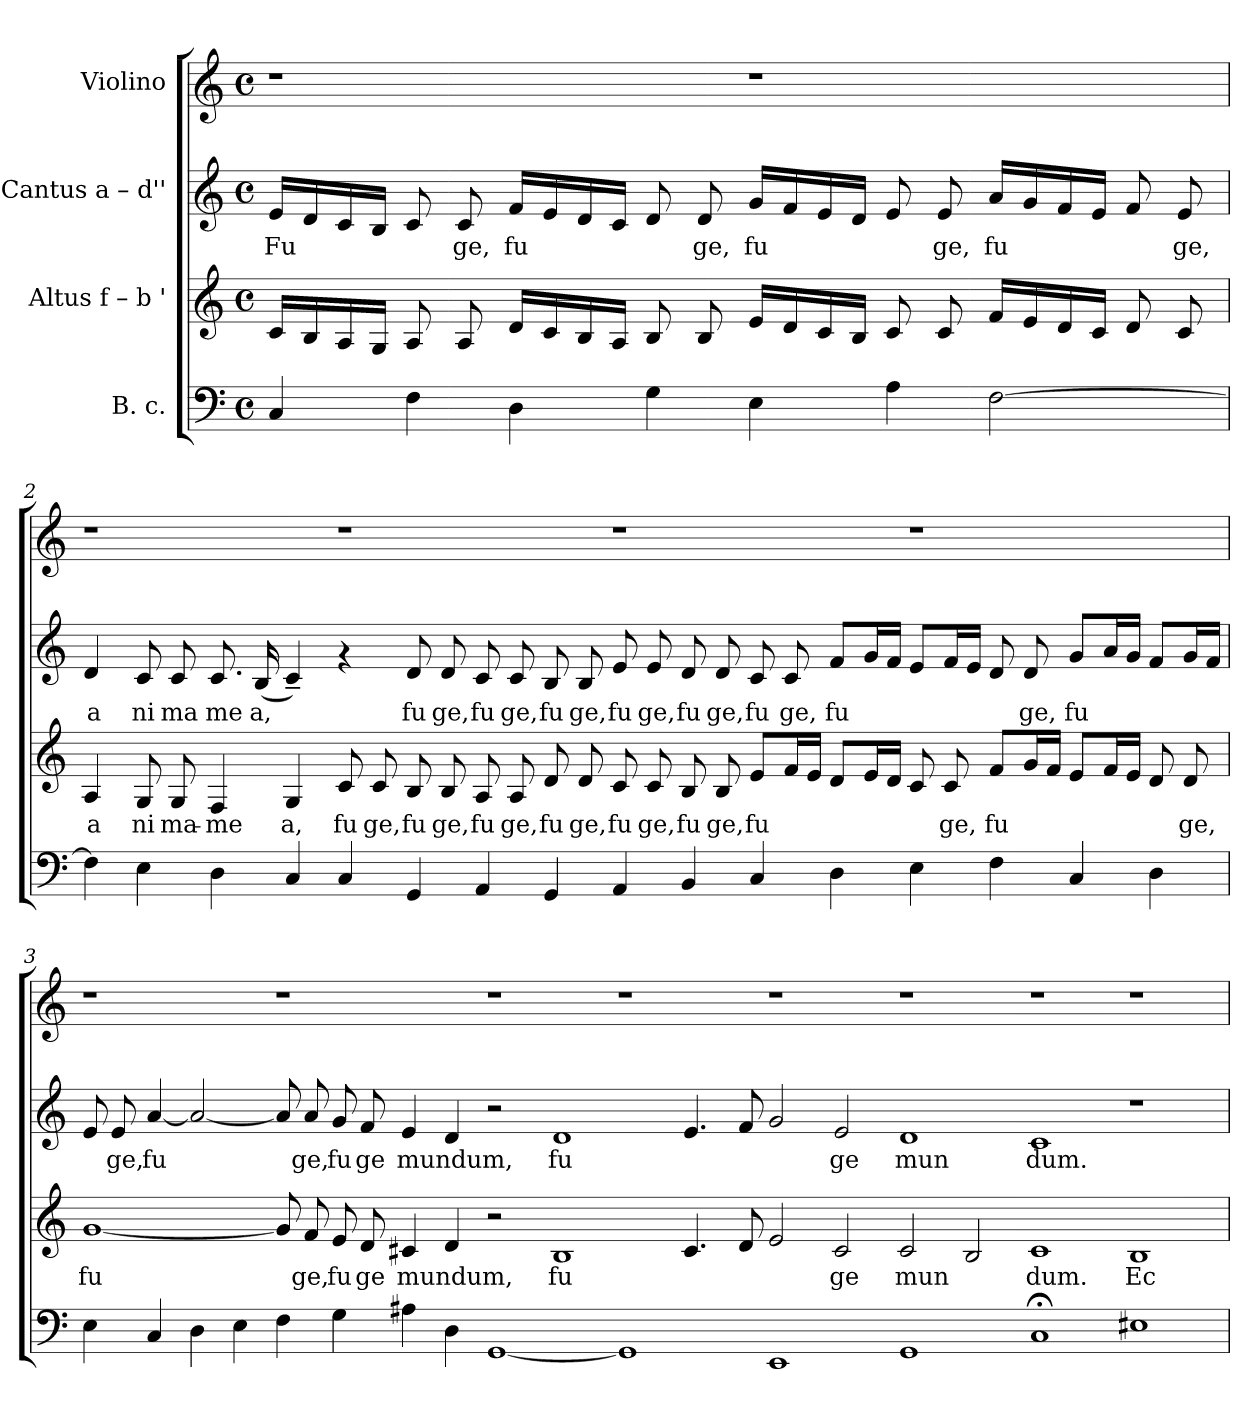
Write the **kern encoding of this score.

**kern	**kern	**text	**kern	**text	**kern
*part4	*part3	*part3	*part2	*part2	*part1
*staff4	*staff3	*staff3	*staff2	*staff2	*staff1
*I"B. c.	*I"Altus  f – b '	*	*I"Cantus  a – d''	*	*I"Violino
!!LO:PB:g=z
*stria5	*stria5	*	*stria5	*	*stria5
*clefF4	*clefG2	*	*clefG2	*	*clefG2
*k[]	*k[]	*	*k[]	*	*k[]
*C:	*C:	*	*C:	*	*C:
*M4/4	*M4/4	*	*M4/4	*	*M4/4
*met(c)	*met(c)	*	*met(c)	*	*met(c)
=1	=1	=1	=1	=1	=1
!	!	!LO:LY:b:rj	!	!LO:LY:b:rj	!
4C/	16c/L	.	16e/L	Fu-	1r
!	!	!LO:LY:b:rj	!	!LO:LY:b:rj	!
.	16B/	.	16d/	--	.
!	!	!LO:LY:b:rj	!	!LO:LY:b:rj	!
.	16A/	.	16c/	--	.
!	!	!LO:LY:b:rj	!	!LO:LY:b:rj	!
.	16G/J	.	16B/J	--	.
!	!	!LO:LY:b:rj	!	!LO:LY:b:rj	!
4F\	8A/	.	8c/	--	.
!	!	!LO:LY:b:rj	!	!LO:LY:b:rj	!
.	8A/	.	8c/	-ge,	.
!	!	!LO:LY:b:rj	!	!LO:LY:b:rj	!
4D\	16d/L	.	16f/L	fu-	.
!	!	!LO:LY:b:rj	!	!LO:LY:b:rj	!
.	16c/	.	16e/	--	.
!	!	!LO:LY:b:rj	!	!LO:LY:b:rj	!
.	16B/	.	16d/	--	.
!	!	!LO:LY:b:rj	!	!LO:LY:b:rj	!
.	16A/J	.	16c/J	--	.
!	!	!LO:LY:b:rj	!	!LO:LY:b:rj	!
4G\	8B/	.	8d/	--	.
!	!	!LO:LY:b:rj	!	!LO:LY:b:rj	!
.	8B/	.	8d/	-ge,	.
!	!	!LO:LY:b:rj	!	!LO:LY:b:rj	!
4E\	16e/L	.	16g/L	fu-	1r
!	!	!LO:LY:b:rj	!	!LO:LY:b:rj	!
.	16d/	.	16f/	--	.
!	!	!LO:LY:b:rj	!	!LO:LY:b:rj	!
.	16c/	.	16e/	--	.
!	!	!LO:LY:b:rj	!	!LO:LY:b:rj	!
.	16B/J	.	16d/J	--	.
!	!	!LO:LY:b:rj	!	!LO:LY:b:rj	!
4A\	8c/	.	8e/	--	.
!	!	!LO:LY:b:rj	!	!LO:LY:b:rj	!
.	8c/	.	8e/	-ge,	.
!	!	!LO:LY:b:rj	!	!LO:LY:b:rj	!
[<2F\	16f/L	.	16a/L	fu-	.
!	!	!LO:LY:b:rj	!	!LO:LY:b:rj	!
.	16e/	.	16g/	--	.
!	!	!LO:LY:b:rj	!	!LO:LY:b:rj	!
.	16d/	.	16f/	--	.
!	!	!LO:LY:b:rj	!	!LO:LY:b:rj	!
.	16c/J	.	16e/J	--	.
!	!	!LO:LY:b:rj	!	!LO:LY:b:rj	!
.	8d/	.	8f/	--	.
!	!	!LO:LY:b:rj	!	!LO:LY:b:rj	!
.	8c/	.	8e/	-ge,	.
!!LO:LB:g=z
=2	=2	=2	=2	=2	=2
!	!	!LO:LY:b:rj	!	!LO:LY:b:rj	!
4F\]	4A/	a	4d/	a	1r
!	!	!LO:LY:b:rj	!	!LO:LY:b:rj	!
4E\	8G/	ni	8c/	ni	.
!	!	!LO:LY:b:rj	!	!LO:LY:b:rj	!
.	8G/	ma-	8c/	ma	.
!	!	!LO:LY:b:rj	!	!LO:LY:b:rj	!
4D\	4F/	-me	8.c/	me	.
!	!	!	!	!LO:LY:b:rj	!
.	.	.	(<16B/	a,	.
!	!	!LO:LY:b:rj	!	!LO:LY:b:rj	!
4C/	4G/	a,	4c~</)	.	.
!	!	!LO:LY:b:rj	!	!	!
4C/	8c/	fu	4rf	.	1r
!	!	!LO:LY:b:rj	!	!	!
.	8c/	ge,	.	.	.
!	!	!LO:LY:b:rj	!	!LO:LY:b:rj	!
4GG/	8B/	fu	8d/	fu	.
!	!	!LO:LY:b:rj	!	!LO:LY:b:rj	!
.	8B/	ge,	8d/	ge,	.
!	!	!LO:LY:b:rj	!	!LO:LY:b:rj	!
4AA/	8A/	fu	8c/	fu	.
!	!	!LO:LY:b:rj	!	!LO:LY:b:rj	!
.	8A/	ge,	8c/	ge,	.
!	!	!LO:LY:b:rj	!	!LO:LY:b:rj	!
4GG/	8d/	fu	8B/	fu	.
!	!	!LO:LY:b:rj	!	!LO:LY:b:rj	!
.	8d/	ge,	8B/	ge,	.
!	!	!LO:LY:b:rj	!	!LO:LY:b:rj	!
4AA/	8c/	fu	8e/	fu	1r
!	!	!LO:LY:b:rj	!	!LO:LY:b:rj	!
.	8c/	ge,	8e/	ge,	.
!	!	!LO:LY:b:rj	!	!LO:LY:b:rj	!
4BB/	8B/	fu	8d/	fu	.
!	!	!LO:LY:b:rj	!	!LO:LY:b:rj	!
.	8B/	ge,	8d/	ge,	.
!	!	!LO:LY:b:rj	!	!LO:LY:b:rj	!
4C/	8e/L	fu	8c/	fu	.
!	!	!LO:LY:b:rj	!	!LO:LY:b:rj	!
.	16f/	.	8c/	ge,	.
!	!	!LO:LY:b:rj	!	!	!
.	16e/J	.	.	.	.
!	!	!LO:LY:b:rj	!	!LO:LY:b:rj	!
4D\	8d/L	.	8f/L	fu	.
!	!	!LO:LY:b:rj	!	!LO:LY:b:rj	!
.	16e/	.	16g/	.	.
!	!	!LO:LY:b:rj	!	!LO:LY:b:rj	!
.	16d/J	.	16f/J	.	.
!	!	!LO:LY:b:rj	!	!LO:LY:b:rj	!
4E\	8c/	.	8e/L	.	1r
!	!	!LO:LY:b:rj	!	!LO:LY:b:rj	!
.	8c/	ge,	16f/	.	.
!	!	!	!	!LO:LY:b:rj	!
.	.	.	16e/J	.	.
!	!	!LO:LY:b:rj	!	!LO:LY:b:rj	!
4F\	8f/L	fu	8d/	.	.
!	!	!LO:LY:b:rj	!	!LO:LY:b:rj	!
.	16g/	.	8d/	ge,	.
!	!	!LO:LY:b:rj	!	!	!
.	16f/J	.	.	.	.
!	!	!LO:LY:b:rj	!	!LO:LY:b:rj	!
4C/	8e/L	.	8g/L	fu	.
!	!	!LO:LY:b:rj	!	!LO:LY:b:rj	!
.	16f/	.	16a/	.	.
!	!	!LO:LY:b:rj	!	!LO:LY:b:rj	!
.	16e/J	.	16g/J	.	.
!	!	!LO:LY:b:rj	!	!LO:LY:b:rj	!
4D\	8d/	.	8f/L	.	.
!	!	!LO:LY:b:rj	!	!LO:LY:b:rj	!
.	8d/	ge,	16g/	.	.
!	!	!	!	!LO:LY:b:rj	!
.	.	.	16f/J	.	.
!!LO:LB:g=z
=3	=3	=3	=3	=3	=3
!	!	!LO:LY:b:rj	!	!LO:LY:b:rj	!
4E\	[<1g	fu	8e/	.	1r
!	!	!	!	!LO:LY:b:rj	!
.	.	.	8e/	ge,	.
!	!	!	!	!LO:LY:b:rj	!
4C/	.	.	[<4a/	fu	.
!	!	!	!	!LO:LY:b:rj	!
4D\	.	.	2a/_<	.	.
4E\	.	.	.	.	.
!	!	!LO:LY:b:rj	!	!LO:LY:b:rj	!
4F\	8g/]	.	8a/]	.	1r
!	!	!LO:LY:b:rj	!	!LO:LY:b:rj	!
.	8f/	ge,	8a/	ge,	.
!	!	!LO:LY:b:rj	!	!LO:LY:b:rj	!
4G\	8e/	fu	8g/	fu	.
!	!	!LO:LY:b:rj	!	!LO:LY:b:rj	!
.	8d/	ge	8f/	ge	.
!	!	!LO:LY:b:rj	!	!LO:LY:b:rj	!
4A#\	4c#X/	mundum,	4e/	mundum,	.
!	!	!LO:LY:b:rj	!	!LO:LY:b:rj	!
4D\	4d/	.	4d/	.	.
[<1GG	2r	.	2r	.	1r
!	!	!LO:LY:b:rj	!	!LO:LY:b:rj	!
.	1B	fu	1d	fu	.
1GG]	.	.	.	.	1r
!	!	!LO:LY:b:rj	!	!LO:LY:b:rj	!
.	4.c#/	.	4.e/	.	.
!	!	!LO:LY:b:rj	!	!LO:LY:b:rj	!
.	8d/	.	8f/	.	.
!	!	!LO:LY:b:rj	!	!LO:LY:b:rj	!
1EE	2e/	.	2g/	.	1r
!	!	!LO:LY:b:rj	!	!LO:LY:b:rj	!
.	2c#/	ge	2e/	ge	.
!	!	!LO:LY:b:rj	!	!LO:LY:b:rj	!
1GG	2c#/	mun	1d	mun	1r
!	!	!LO:LY:b:rj	!	!	!
.	2B/	.	.	.	.
!	!	!LO:LY:b:rj	!	!LO:LY:b:rj	!
1C;<	1c#	dum.	1c	dum.	1r
!	!	!LO:LY:b:rj	!	!	!
1E#	1B	Ec	1r	.	1r
=	=	=	=	=	=
*-	*-	*-	*-	*-	*-
